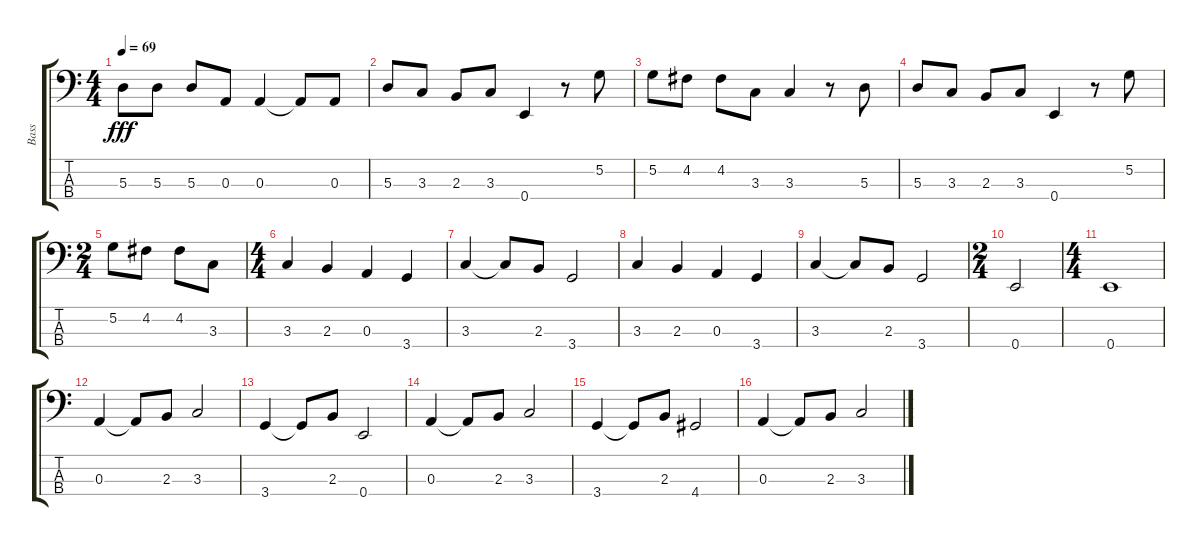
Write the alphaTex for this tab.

\track ("Bass" "Bass") {instrument slapbass1}
\staff {score tabs}
\tuning (G2 D2 A1 E1) {hide}
\ts (4 4)
\tempo 69
\clef f4
\ks c
5.3.8{dy fff} 5.3.8 5.3.8 0.3.8 0.3.4 0.3{t}.8 0.3.8 |
5.3.8 3.3.8 2.3.8 3.3.8 0.4.4 r.8 5.2.8 |
5.2.8 4.2.8 4.2.8 3.3.8 3.3.4 r.8 5.3.8 |
5.3.8 3.3.8 2.3.8 3.3.8 0.4.4 r.8 5.2.8 |
\ts (2 4)
5.2.8 4.2.8 4.2.8 3.3.8 |
\ts (4 4)
3.3.4 2.3.4 0.3.4 3.4.4 |
3.3.4 3.3{t}.8 2.3.8 3.4.2 |
3.3.4 2.3.4 0.3.4 3.4.4 |
3.3.4 3.3{t}.8 2.3.8 3.4.2 |
\ts (2 4)
0.4.2 |
\ts (4 4)
0.4.1 |
0.3.4 0.3{t}.8 2.3.8 3.3.2 |
3.4.4 3.4{t}.8 2.3.8 0.4.2 |
0.3.4 0.3{t}.8 2.3.8 3.3.2 |
3.4.4 3.4{t}.8 2.3.8 4.4.2 |
0.3.4 0.3{t}.8 2.3.8 3.3.2
